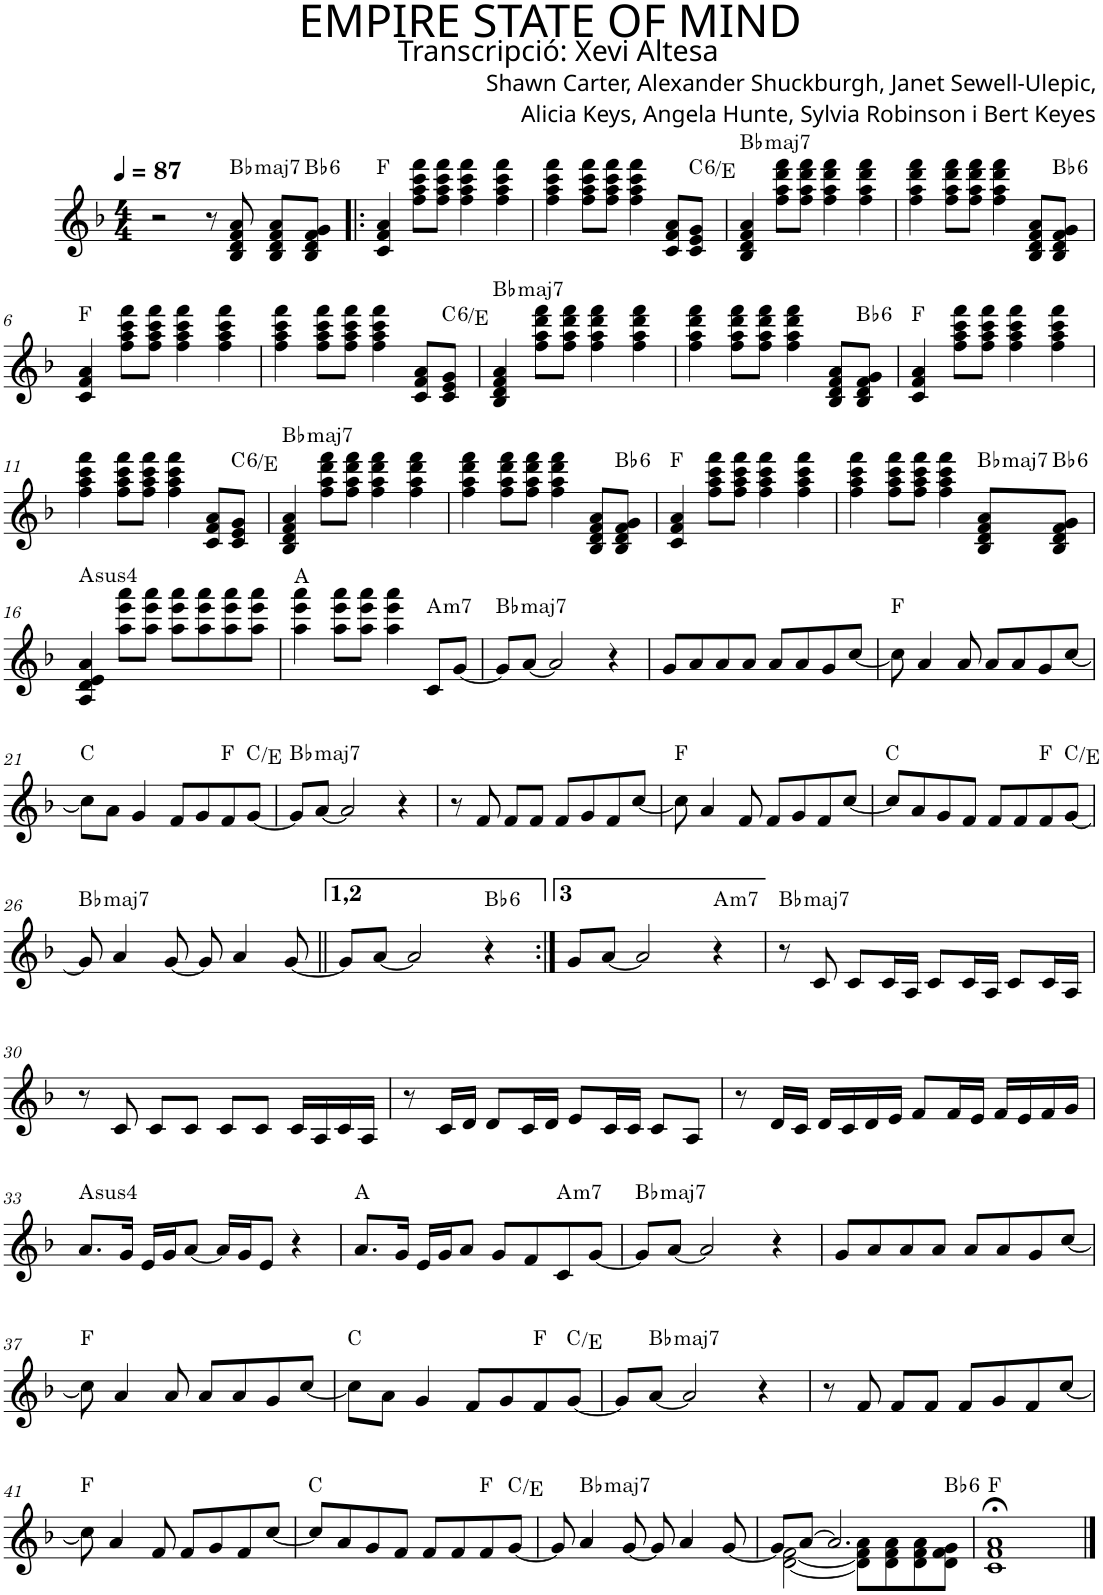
**kern	**harte
*part1	*part1
*staff1	*
*I"P1	*
*clefG2	*
*k[b-]	*
*F:	*
*M4/4	*
*MM87	*
=1	=1
2r	.
8r	.
!	!LO:H:kt=maj7
8B-/ 8d/ 8f/ 8a/	Bb:maj7
8B-/ 8d/ 8f/ 8a/L	.
!	!LO:H:kt=6
8B-/ 8d/ 8f/ 8g/J	Bb:maj6
=2!|:	=2!|:
4c/ 4f/ 4a/	F:maj
8ff\ 8aa\ 8ccc\ 8fff\L	.
8ff\ 8aa\ 8ccc\ 8fff\J	.
4ff\ 4aa\ 4ccc\ 4fff\	.
4ff\ 4aa\ 4ccc\ 4fff\	.
=3	=3
4ff\ 4aa\ 4ccc\ 4fff\	.
8ff\ 8aa\ 8ccc\ 8fff\L	.
8ff\ 8aa\ 8ccc\ 8fff\J	.
4ff\ 4aa\ 4ccc\ 4fff\	.
8c/ 8f/ 8a/L	.
!	!LO:H:kt=6
8c/ 8e/ 8g/J	C:maj6/3
=4	=4
!	!LO:H:kt=maj7
4B-/ 4d/ 4f/ 4a/	Bb:maj7
8ff\ 8aa\ 8ddd\ 8fff\L	.
8ff\ 8aa\ 8ddd\ 8fff\J	.
4ff\ 4aa\ 4ddd\ 4fff\	.
4ff\ 4aa\ 4ddd\ 4fff\	.
=5	=5
4ff\ 4aa\ 4ddd\ 4fff\	.
8ff\ 8aa\ 8ddd\ 8fff\L	.
8ff\ 8aa\ 8ddd\ 8fff\J	.
4ff\ 4aa\ 4ddd\ 4fff\	.
8B-/ 8d/ 8f/ 8a/L	.
!	!LO:H:kt=6
8B-/ 8d/ 8f/ 8g/J	Bb:maj6
!!LO:LB:g=z
=6	=6
4c/ 4f/ 4a/	F:maj
8ff\ 8aa\ 8ccc\ 8fff\L	.
8ff\ 8aa\ 8ccc\ 8fff\J	.
4ff\ 4aa\ 4ccc\ 4fff\	.
4ff\ 4aa\ 4ccc\ 4fff\	.
=7	=7
4ff\ 4aa\ 4ccc\ 4fff\	.
8ff\ 8aa\ 8ccc\ 8fff\L	.
8ff\ 8aa\ 8ccc\ 8fff\J	.
4ff\ 4aa\ 4ccc\ 4fff\	.
8c/ 8f/ 8a/L	.
!	!LO:H:kt=6
8c/ 8e/ 8g/J	C:maj6/3
=8	=8
!	!LO:H:kt=maj7
4B-/ 4d/ 4f/ 4a/	Bb:maj7
8ff\ 8aa\ 8ddd\ 8fff\L	.
8ff\ 8aa\ 8ddd\ 8fff\J	.
4ff\ 4aa\ 4ddd\ 4fff\	.
4ff\ 4aa\ 4ddd\ 4fff\	.
=9	=9
4ff\ 4aa\ 4ddd\ 4fff\	.
8ff\ 8aa\ 8ddd\ 8fff\L	.
8ff\ 8aa\ 8ddd\ 8fff\J	.
4ff\ 4aa\ 4ddd\ 4fff\	.
8B-/ 8d/ 8f/ 8a/L	.
!	!LO:H:kt=6
8B-/ 8d/ 8f/ 8g/J	Bb:maj6
=10	=10
4c/ 4f/ 4a/	F:maj
8ff\ 8aa\ 8ccc\ 8fff\L	.
8ff\ 8aa\ 8ccc\ 8fff\J	.
4ff\ 4aa\ 4ccc\ 4fff\	.
4ff\ 4aa\ 4ccc\ 4fff\	.
!!LO:LB:g=z
=11	=11
4ff\ 4aa\ 4ccc\ 4fff\	.
8ff\ 8aa\ 8ccc\ 8fff\L	.
8ff\ 8aa\ 8ccc\ 8fff\J	.
4ff\ 4aa\ 4ccc\ 4fff\	.
8c/ 8f/ 8a/L	.
!	!LO:H:kt=6
8c/ 8e/ 8g/J	C:maj6/3
=12	=12
!	!LO:H:kt=maj7
4B-/ 4d/ 4f/ 4a/	Bb:maj7
8ff\ 8aa\ 8ddd\ 8fff\L	.
8ff\ 8aa\ 8ddd\ 8fff\J	.
4ff\ 4aa\ 4ddd\ 4fff\	.
4ff\ 4aa\ 4ddd\ 4fff\	.
=13	=13
4ff\ 4aa\ 4ddd\ 4fff\	.
8ff\ 8aa\ 8ddd\ 8fff\L	.
8ff\ 8aa\ 8ddd\ 8fff\J	.
4ff\ 4aa\ 4ddd\ 4fff\	.
8B-/ 8d/ 8f/ 8a/L	.
!	!LO:H:kt=6
8B-/ 8d/ 8f/ 8g/J	Bb:maj6
=14	=14
4c/ 4f/ 4a/	F:maj
8ff\ 8aa\ 8ccc\ 8fff\L	.
8ff\ 8aa\ 8ccc\ 8fff\J	.
4ff\ 4aa\ 4ccc\ 4fff\	.
4ff\ 4aa\ 4ccc\ 4fff\	.
=15	=15
4ff\ 4aa\ 4ccc\ 4fff\	.
8ff\ 8aa\ 8ccc\ 8fff\L	.
8ff\ 8aa\ 8ccc\ 8fff\J	.
4ff\ 4aa\ 4ccc\ 4fff\	.
!	!LO:H:kt=maj7
8B-/ 8d/ 8f/ 8a/L	Bb:maj7
!	!LO:H:kt=6
8B-/ 8d/ 8f/ 8g/J	Bb:maj6
!!LO:LB:g=z
=16	=16
!	!LO:H:kt=4
4A/ 4d/ 4e/ 4a/	A:sus4
8aa\ 8eee\ 8aaa\L	.
8aa\ 8eee\ 8aaa\J	.
8aa\ 8eee\ 8aaa\L	.
8aa\ 8eee\ 8aaa\	.
8aa\ 8eee\ 8aaa\	.
8aa\ 8eee\ 8aaa\J	.
=17	=17
4aa\ 4eee\ 4aaa\	A:maj
8aa\ 8eee\ 8aaa\L	.
8aa\ 8eee\ 8aaa\J	.
4aa\ 4eee\ 4aaa\	.
!	!LO:H:kt=m7
8c/L	A:min7
[<8g/J	.
=18	=18
!	!LO:H:kt=maj7
8g/L]	Bb:maj7
[<8a/J	.
2a/]	.
4r	.
=19	=19
8g/L	.
8a/	.
8a/	.
8a/J	.
8a/L	.
8a/	.
8g/	.
[<8cc/J	.
=20	=20
8cc\]	F:maj
4a/	.
8a/	.
8a/L	.
8a/	.
8g/	.
[<8cc/J	.
!!LO:LB:g=z
=21	=21
8cc\L]	C:maj
8a\J	.
4g/	.
8f/L	.
8g/	.
8f/	F:maj
[<8g/J	C:maj/3
=22	=22
!	!LO:H:kt=maj7
8g/L]	Bb:maj7
[<8a/J	.
2a/]	.
4r	.
=23	=23
8r	.
8f/	.
8f/L	.
8f/J	.
8f/L	.
8g/	.
8f/	.
[<8cc/J	.
=24	=24
8cc\]	F:maj
4a/	.
8f/	.
8f/L	.
8g/	.
8f/	.
[<8cc/J	.
=25	=25
8cc/L]	C:maj
8a/	.
8g/	.
8f/J	.
8f/L	.
8f/	.
8f/	F:maj
[<8g/J	C:maj/3
!!LO:LB:g=z
=26	=26
!	!LO:H:kt=maj7
8g/]	Bb:maj7
4a/	.
[<8g/	.
8g/]	.
4a/	.
[<8g/	.
=27||	=27||
8g/L]	.
[<8a/J	.
2a/]	.
!	!LO:H:kt=6
4r	Bb:maj6
=28:|!	=28:|!
8g/L	.
[<8a/J	.
2a/]	.
!	!LO:H:kt=m7
4r	A:min7
=29	=29
!	!LO:H:kt=maj7
8r	Bb:maj7
8c/	.
8c/L	.
16c/L	.
16A/JJ	.
8c/L	.
16c/L	.
16A/JJ	.
8c/L	.
16c/L	.
16A/JJ	.
!!LO:LB:g=z
=30	=30
8r	.
8c/	.
8c/L	.
8c/J	.
8c/L	.
8c/J	.
16c/LL	.
16A/	.
16c/	.
16A/JJ	.
=31	=31
8r	.
16c/LL	.
16d/JJ	.
8d/L	.
16c/L	.
16d/JJ	.
8e/L	.
16c/L	.
16c/JJ	.
8c/L	.
8A/J	.
=32	=32
8r	.
16d/LL	.
16c/JJ	.
16d/LL	.
16c/	.
16d/	.
16e/JJ	.
8f/L	.
16f/L	.
16e/JJ	.
16f/LL	.
16e/	.
16f/	.
16g/JJ	.
!!LO:LB:g=z
=33	=33
!	!LO:H:kt=4
8.a/L	A:sus4
16g/Jk	.
16e/LL	.
16g/J	.
[<8a/J	.
16a/LL]	.
16g/J	.
8e/J	.
4r	.
=34	=34
8.a/L	A:maj
16g/Jk	.
16e/LL	.
16g/J	.
8a/J	.
8g/L	.
8f/	.
!	!LO:H:kt=m7
8c/	A:min7
[8g/J	.
=35	=35
!	!LO:H:kt=maj7
8g/L]	Bb:maj7
[<8a/J	.
2a/]	.
4r	.
=36	=36
8g/L	.
8a/	.
8a/	.
8a/J	.
8a/L	.
8a/	.
8g/	.
[<8cc/J	.
!!LO:LB:g=z
=37	=37
8cc\]	F:maj
4a/	.
8a/	.
8a/L	.
8a/	.
8g/	.
[<8cc/J	.
=38	=38
8cc\L]	C:maj
8a\J	.
4g/	.
8f/L	.
8g/	.
8f/	F:maj
[<8g/J	C:maj/3
=39	=39
8g/L]	.
!	!LO:H:kt=maj7
[<8a/J	Bb:maj7
2a/]	.
4r	.
=40	=40
8r	.
8f/	.
8f/L	.
8f/J	.
8f/L	.
8g/	.
8f/	.
[<8cc/J	.
!!LO:LB:g=z
=41	=41
8cc\]	F:maj
4a/	.
8f/	.
8f/L	.
8g/	.
8f/	.
[<8cc/J	.
=42	=42
8cc/L]	C:maj
8a/	.
8g/	.
8f/J	.
8f/L	.
8f/	.
8f/	F:maj
[<8g/J	C:maj/3
=43	=43
8g/]	.
!	!LO:H:kt=maj7
4a/	Bb:maj7
[<8g/	.
8g/]	.
4a/	.
[<8g/	.
=44	=44
*^	*
8g/L]	[<2d\ [<2f\	.
[>8a/J	.	.
2.a/]	.	.
.	8d\] 8f\] 8a\L	.
.	8d\ 8f\ 8a\	.
.	8d\ 8f\ 8a\	.
!	!	!LO:H:kt=6
.	8d\ 8f\ 8g\J	Bb:maj6
*v	*v	*
=45	=45
1c;< 1f;< 1a;<	F:maj
==	==
*-	*-
